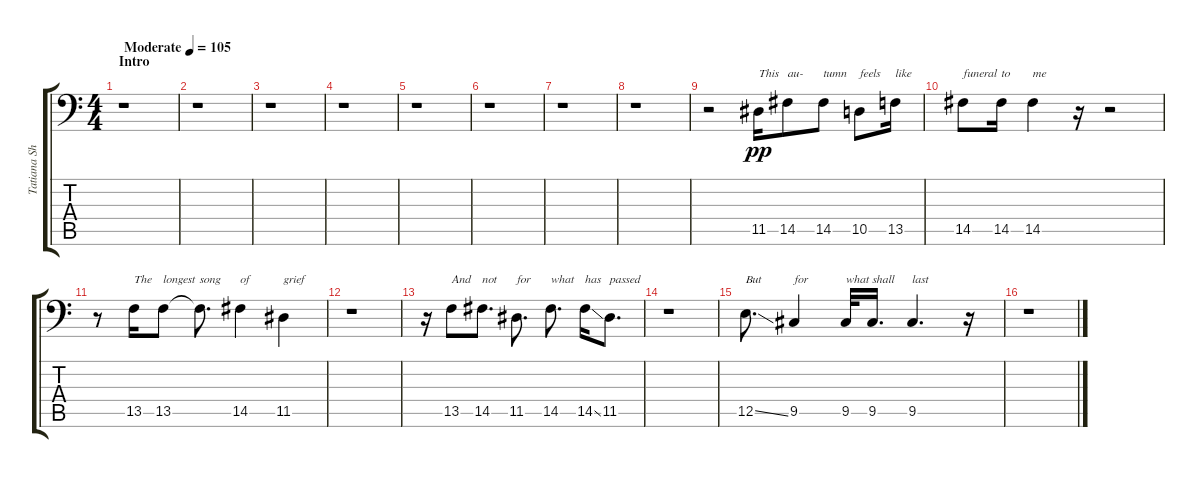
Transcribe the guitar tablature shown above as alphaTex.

\track ("Tatiana Shmailyuk" "Tatiana Sh") {instrument lead6voice}
\staff {score tabs}
\tuning (B3 Gb3 D3 A2 E2 A1) {hide}
\ts (4 4)
\section ("" "Intro")
\tempo (105 "Moderate")
\clef f4
\ks c
r.1{dy pp instrument lead6voice} |
r.1 |
r.1 |
r.1 |
r.1 |
r.1 |
r.1 |
r.1 |
r.2 11.5.16{txt "This"} 14.5.8{txt "au-"} 14.5.8{txt "tumn"} 10.5.8{txt "feels"} 13.5.16{txt "like"} |
14.5.8{txt "funeral"} 14.5.16{txt "to"} 14.5.4{txt "me"} r.16 r.2 |
r.8 13.5.16{txt "The"} 13.5.8{txt "longest"} 13.5{t}.8{d txt "song"} 14.5.4{txt "of"} 11.5.4{txt "grief"} |
r.1 |
r.16 13.5.8{txt "And"} 14.5.8{d txt "not"} 11.5.8{d txt "for"} 14.5.8{d txt "what"} 14.5{ss}.16{txt "has"} 11.5.8{d txt "passed"} |
r.1 |
12.5{ss}.8{d txt "But"} 9.5.4{txt "for"} 9.5.32{txt "what"} 9.5.16{d txt "shall"} 9.5.4{d txt "last"} r.16 |
r.1
